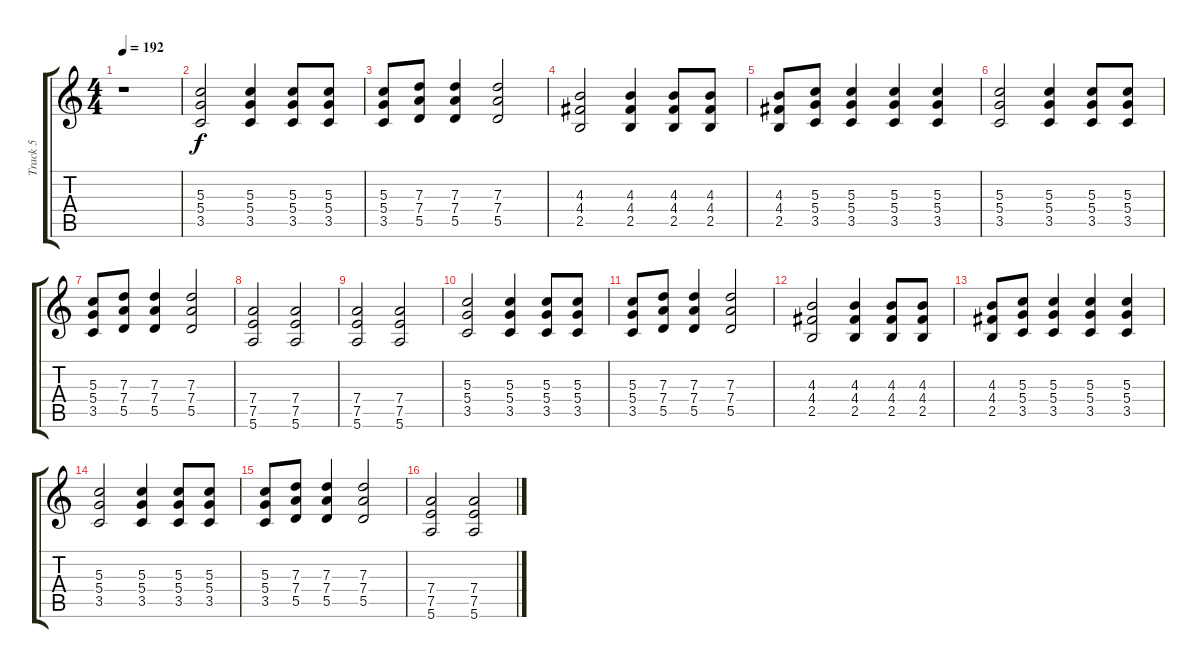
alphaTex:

\track ("Track 5" "Track 5") {instrument overdrivenguitar}
\staff {score tabs}
\tuning (E4 B3 G3 D3 A2 E2) {hide}
\ts (4 4)
\tempo 192
\clef g2
\ks c
r.1{dy f} |
(5.3 5.4 3.5).2 (5.3 5.4 3.5).4 (5.3 5.4 3.5).8 (5.3 5.4 3.5).8 |
(5.3 5.4 3.5).8 (7.3 7.4 5.5).8 (7.3 7.4 5.5).4 (7.3 7.4 5.5).2 |
(4.3 4.4 2.5).2 (4.3 4.4 2.5).4 (4.3 4.4 2.5).8 (4.3 4.4 2.5).8 |
(4.3 4.4 2.5).8 (5.3 5.4 3.5).8 (5.3 5.4 3.5).4 (5.3 5.4 3.5).4 (5.3 5.4 3.5).4 |
(5.3 5.4 3.5).2 (5.3 5.4 3.5).4 (5.3 5.4 3.5).8 (5.3 5.4 3.5).8 |
(5.3 5.4 3.5).8 (7.3 7.4 5.5).8 (7.3 7.4 5.5).4 (7.3 7.4 5.5).2 |
(7.4 7.5 5.6).2 (7.4 7.5 5.6).2 |
(7.4 7.5 5.6).2 (7.4 7.5 5.6).2 |
(5.3 5.4 3.5).2 (5.3 5.4 3.5).4 (5.3 5.4 3.5).8 (5.3 5.4 3.5).8 |
(5.3 5.4 3.5).8 (7.3 7.4 5.5).8 (7.3 7.4 5.5).4 (7.3 7.4 5.5).2 |
(4.3 4.4 2.5).2 (4.3 4.4 2.5).4 (4.3 4.4 2.5).8 (4.3 4.4 2.5).8 |
(4.3 4.4 2.5).8 (5.3 5.4 3.5).8 (5.3 5.4 3.5).4 (5.3 5.4 3.5).4 (5.3 5.4 3.5).4 |
(5.3 5.4 3.5).2 (5.3 5.4 3.5).4 (5.3 5.4 3.5).8 (5.3 5.4 3.5).8 |
(5.3 5.4 3.5).8 (7.3 7.4 5.5).8 (7.3 7.4 5.5).4 (7.3 7.4 5.5).2 |
(7.4 7.5 5.6).2 (7.4 7.5 5.6).2
